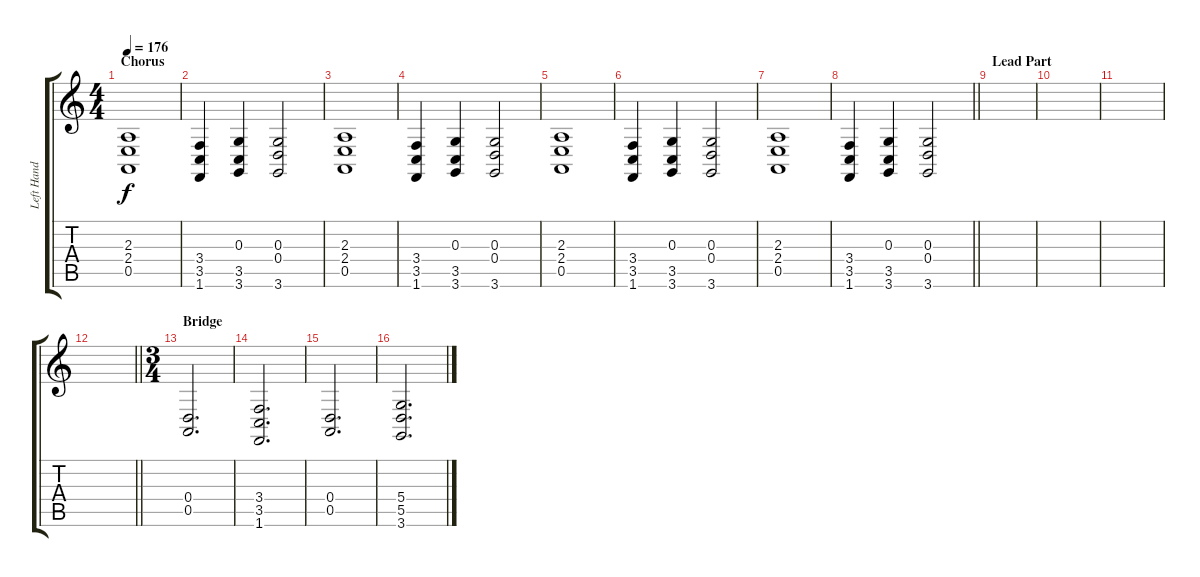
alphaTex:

\track ("Left Hand" "Left Hand") {instrument stringensemble1}
\staff {score tabs}
\tuning (E4 B3 G3 D3 A2 E2) {hide}
\ts (4 4)
\section ("" "Chorus")
\tempo 176
\clef g2
\ks c
(2.3 2.4 0.5).1{dy f} |
(3.4 3.5 1.6).4 (0.3 3.5 3.6).4 (0.3 0.4 3.6).2 |
(2.3 2.4 0.5).1 |
(3.4 3.5 1.6).4 (0.3 3.5 3.6).4 (0.3 0.4 3.6).2 |
(2.3 2.4 0.5).1 |
(3.4 3.5 1.6).4 (0.3 3.5 3.6).4 (0.3 0.4 3.6).2 |
(2.3 2.4 0.5).1 |
\barLineRight lightlight
(3.4 3.5 1.6).4 (0.3 3.5 3.6).4 (0.3 0.4 3.6).2 |
\section ("" "Lead Part")
|
|
|
\barLineRight lightlight
|
\ts (3 4)
\section ("" "Bridge")
(0.4 0.5).2{d} |
(3.4 3.5 1.6).2{d} |
(0.4 0.5).2{d} |
(5.4 5.5 3.6).2{d}
